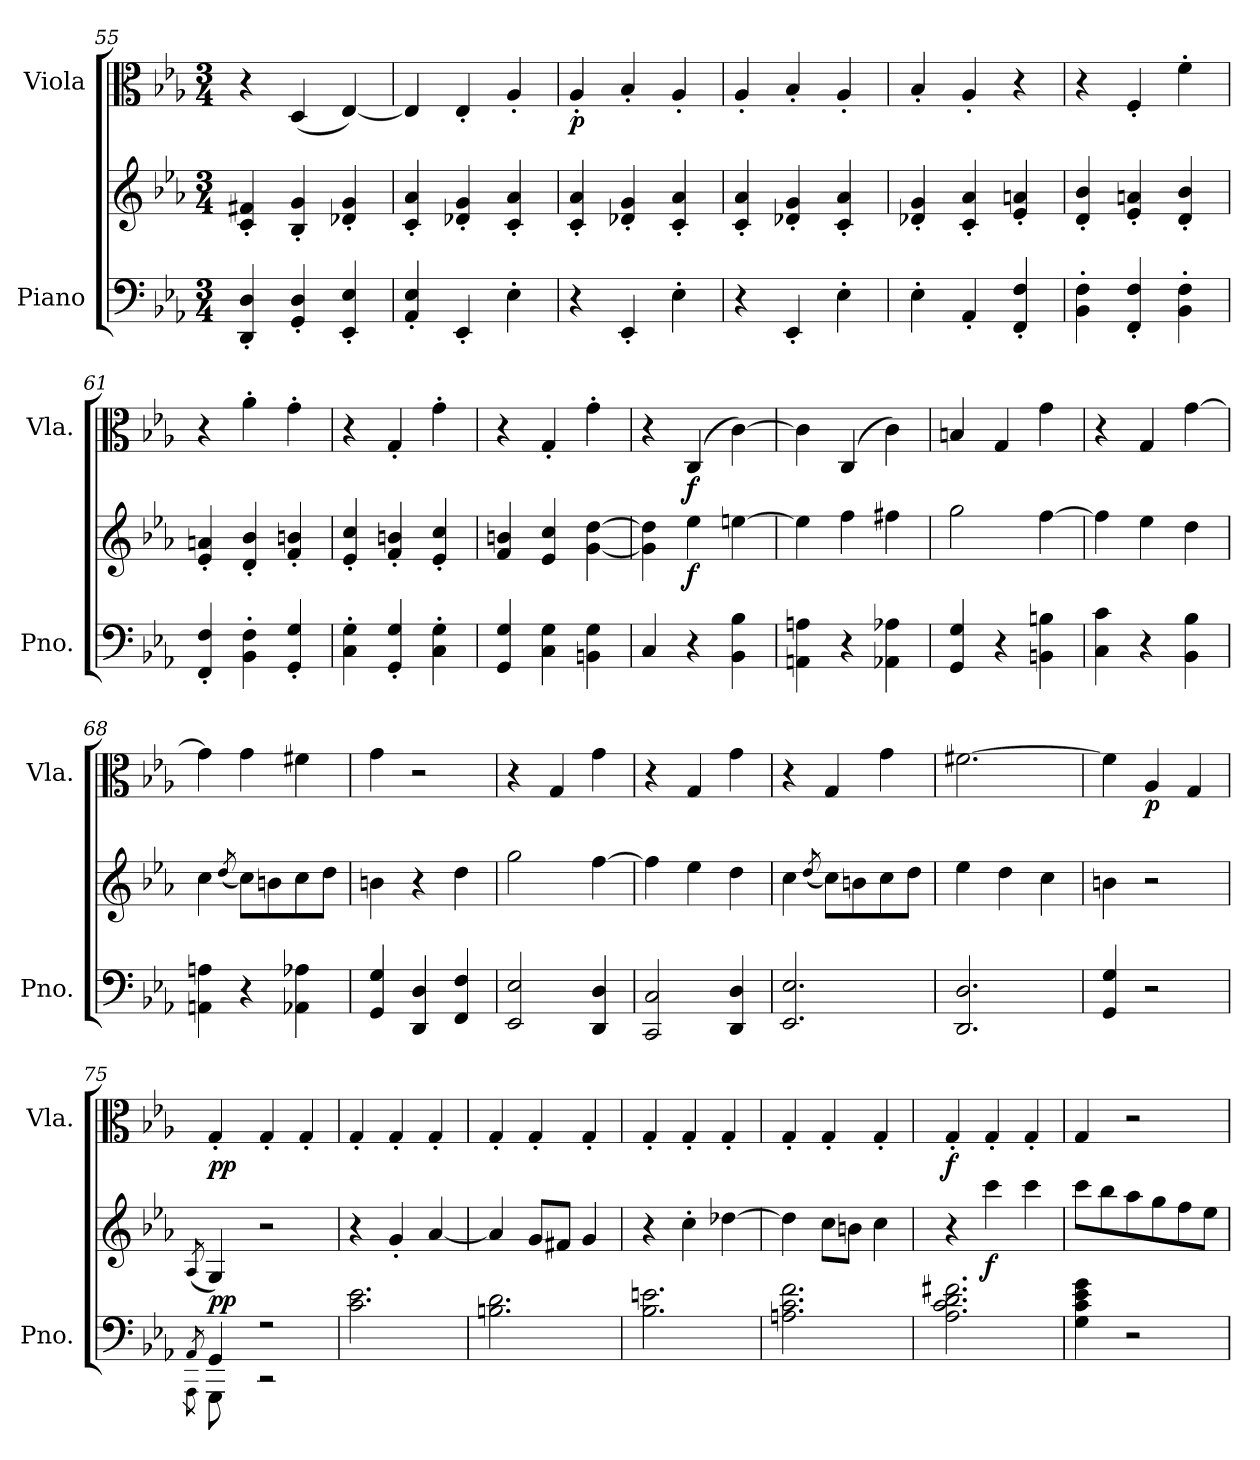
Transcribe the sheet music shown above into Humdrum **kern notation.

**kern	**kern	**dynam	**kern	**dynam
*part2	*part2	*part2	*part1	*part1
*staff3	*staff2	*staff2/3	*staff1	*staff1
*I"Piano	*	*	*I"Viola	*
*I'Pno.	*	*	*I'Vla.	*
*clefF4	*clefG2	*	*clefC3	*
*k[b-e-a-]	*k[b-e-a-]	*	*k[b-e-a-]	*
*M3/4	*M3/4	*	*M3/4	*
=55	=55	=55	=55	=55
4DD/' 4D/'	4c/' 4f#X/'	.	4r	.
4GG/' 4D/'	4B-/' 4g/'	.	(<4D/	.
4EE-/' 4E-/'	4d-X/' 4g/'	.	[4E-/)	.
=56	=56	=56	=56	=56
4AA-/' 4E-/'	4c/' 4a-/'	.	4E-/]	.
4EE-'/	4d-X/' 4g/'	.	4E-'/	.
4E-'\	4c/' 4a-/'	.	4A-'/	.
=57	=57	=57	=57	=57
!	!	!	!	!LO:DY:b
4r	4c/' 4a-/'	.	4A-'/	p
4EE-'/	4d-X/' 4g/'	.	4B-'/	.
4E-'\	4c/' 4a-/'	.	4A-'/	.
=58	=58	=58	=58	=58
4r	4c/' 4a-/'	.	4A-'/	.
4EE-'/	4d-X/' 4g/'	.	4B-'/	.
4E-'\	4c/' 4a-/'	.	4A-'/	.
=59	=59	=59	=59	=59
4E-'\	4d-X/' 4g/'	.	4B-'/	.
4AA-'/	4c/' 4a-/'	.	4A-'/	.
4FF/' 4F/'	4e-/' 4an/'	.	4r	.
=60	=60	=60	=60	=60
4BB-\' 4F\'	4d/' 4b-/'	.	4r	.
4FF/' 4F/'	4e-/' 4an/'	.	4F'/	.
4BB-\' 4F\'	4d/' 4b-/'	.	4f'\	.
=61	=61	=61	=61	=61
4FF/' 4F/'	4e-/' 4an/'	.	4r	.
4BB-\' 4F\'	4d/' 4b-/'	.	4a-'\	.
4GG/' 4G/'	4f/' 4bn/'	.	4g'\	.
=62	=62	=62	=62	=62
4C\' 4G\'	4e-/' 4cc/'	.	4r	.
4GG/' 4G/'	4f/' 4bn/'	.	4G'/	.
4C\' 4G\'	4e-/' 4cc/'	.	4g'\	.
!!LO:LB:g=z
=63	=63	=63	=63	=63
4GG/ 4G/	4f/ 4bn/	.	4r	.
4C\ 4G\	4e-/ 4cc/	.	4G'/	.
4BBn\ 4G\	[4g\ [4dd\	.	4g'\	.
=64	=64	=64	=64	=64
4C/	4g\] 4dd\]	.	4r	.
!	!	!LO:DY:b	!	!LO:DY:b
4r	4ee-\	f	(>4C/	f
4BB-\ 4B-\	[4een\	.	[4c\)	.
=65	=65	=65	=65	=65
4AAn\ 4An\	4ee\]	.	4c\]	.
4r	4ff\	.	(>4C/	.
4AA-X\ 4A-X\	4ff#X\	.	4c\)	.
=66	=66	=66	=66	=66
4GG/ 4G/	2gg\	.	4Bn/	.
4r	.	.	4G/	.
4BBn\ 4Bn\	[4ff\	.	4g\	.
=67	=67	=67	=67	=67
4C\ 4c\	4ff\]	.	4r	.
4r	4ee-\	.	4G/	.
4BB-\ 4B-\	4dd\	.	[4g\	.
=68	=68	=68	=68	=68
4AAn\ 4An\	4cc\	.	4g\]	.
.	(<8qdd/	.	.	.
4r	8cc\L)	.	4g\	.
.	8bn\	.	.	.
4AA-X\ 4A-X\	8cc\	.	4f#X\	.
.	8dd\J	.	.	.
=69	=69	=69	=69	=69
4GG/ 4G/	4bn\	.	4g\	.
4DD/ 4D/	4r	.	2r	.
4FF/ 4F/	4dd\	.	.	.
=70	=70	=70	=70	=70
2EE-/ 2E-/	2gg\	.	4r	.
.	.	.	4G/	.
4DD/ 4D/	[4ff\	.	4g\	.
=71	=71	=71	=71	=71
2CC/ 2C/	4ff\]	.	4r	.
.	4ee-\	.	4G/	.
4DD/ 4D/	4dd\	.	4g\	.
!!LO:LB:g=z
=72	=72	=72	=72	=72
2.EE-/ 2.E-/	4cc\	.	4r	.
.	(<8qdd/	.	.	.
.	8cc\L)	.	4G/	.
.	8bn\	.	.	.
.	8cc\	.	4g\	.
.	8dd\J	.	.	.
=73	=73	=73	=73	=73
2.DD/ 2.D/	4ee-\	.	[2.f#X\	.
.	4dd\	.	.	.
.	4cc\	.	.	.
=74	=74	=74	=74	=74
4GG/ 4G/	4bn\	.	4f#\]	.
!	!	!	!	!LO:DY:b
2r	2r	.	4A-/	p
.	.	.	4G/	.
=75	=75	=75	=75	=75
*^	*	*	*	*
8qAA-/	8qAAA-\	(<8qA-/	.	.	.
!	!	!	!LO:DY:b	!	!LO:DY:b
4GG/	8GGG\	4G/)	pp	4G'/	pp
.	8ryy	.	.	.	.
2r	2r	2r	.	4G'/	.
.	.	.	.	4G'/	.
*v	*v	*	*	*	*
=76	=76	=76	=76	=76
2.c\ 2.e-\	4r	.	4G'/	.
.	4g'/	.	4G'/	.
.	[4a-/	.	4G'/	.
=77	=77	=77	=77	=77
2.Bn\ 2.d\	4a-/]	.	4G'/	.
.	8g/L	.	4G'/	.
.	8f#X/J	.	.	.
.	4g/	.	4G'/	.
=78	=78	=78	=78	=78
2.B-\ 2.en\	4r	.	4G'/	.
.	4cc'\	.	4G'/	.
.	[4dd-X\	.	4G'/	.
=79	=79	=79	=79	=79
2.An\ 2.c\ 2.f\	4dd-\]	.	4G'/	.
.	8cc\L	.	4G'/	.
.	8bn\J	.	.	.
.	4cc\	.	4G'/	.
=80	=80	=80	=80	=80
!	!	!	!	!LO:DY:b
2.A-\ 2.c\ 2.d\ 2.f#X\	4r	.	4G'/	f
!	!	!LO:DY:b	!	!
.	4ccc\	f	4G'/	.
.	4ccc\	.	4G'/	.
!!LO:PB:g=z
=81	=81	=81	=81	=81
4G\ 4c\ 4e-\ 4g\	8ccc\L	.	4G/	.
.	8bb-\	.	.	.
2r	8aa-\	.	2r	.
.	8gg\	.	.	.
.	8ff\	.	.	.
.	8ee-\J	.	.	.
=	=	=	=	=
*-	*-	*-	*-	*-
